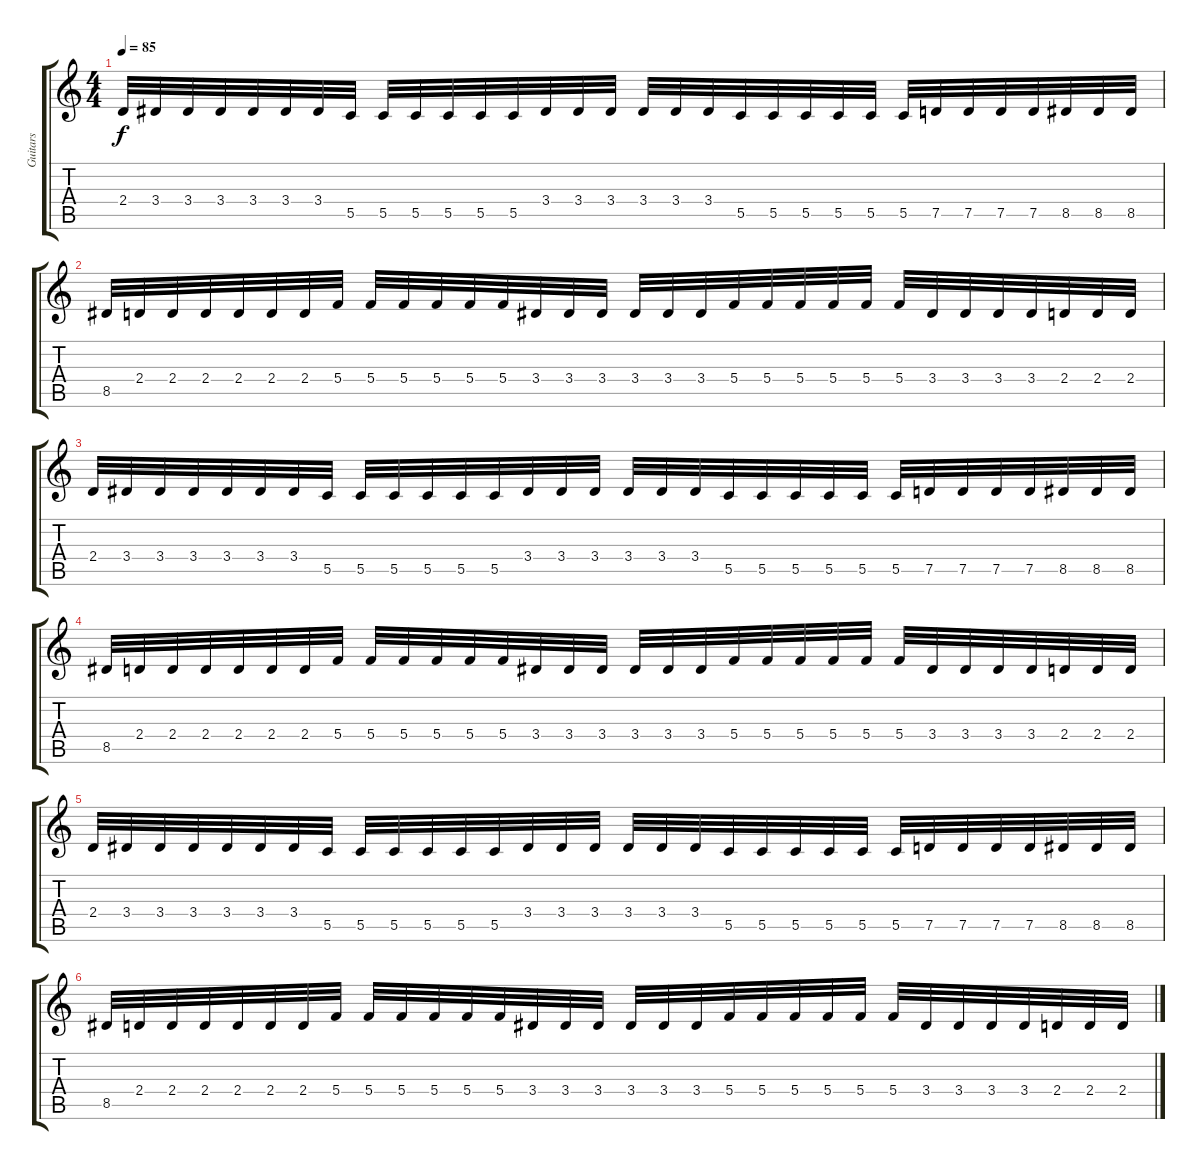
\track ("Guitars" "Guitars") {instrument distortionguitar}
\staff {score tabs}
\tuning (D4 A3 F3 C3 G2 D2) {hide}
\ts (4 4)
\tempo 85
\clef g2
\ks c
2.4.32{dy f volume 12} 3.4.32 3.4.32 3.4.32 3.4.32 3.4.32 3.4.32 5.5.32 5.5.32 5.5.32 5.5.32 5.5.32 5.5.32 3.4.32 3.4.32 3.4.32 3.4.32 3.4.32 3.4.32 5.5.32 5.5.32 5.5.32 5.5.32 5.5.32 5.5.32 7.5.32 7.5.32 7.5.32 7.5.32 8.5.32 8.5.32 8.5.32 |
8.5.32 2.4.32 2.4.32 2.4.32 2.4.32 2.4.32 2.4.32 5.4.32 5.4.32 5.4.32 5.4.32 5.4.32 5.4.32 3.4.32 3.4.32 3.4.32 3.4.32 3.4.32 3.4.32 5.4.32 5.4.32 5.4.32 5.4.32 5.4.32 5.4.32 3.4.32 3.4.32 3.4.32 3.4.32 2.4.32 2.4.32 2.4.32 |
2.4.32{volume 9} 3.4.32 3.4.32 3.4.32 3.4.32 3.4.32 3.4.32 5.5.32 5.5.32 5.5.32 5.5.32 5.5.32 5.5.32 3.4.32 3.4.32 3.4.32 3.4.32 3.4.32 3.4.32 5.5.32 5.5.32 5.5.32 5.5.32 5.5.32 5.5.32 7.5.32 7.5.32 7.5.32 7.5.32 8.5.32 8.5.32 8.5.32 |
8.5.32 2.4.32 2.4.32 2.4.32 2.4.32 2.4.32 2.4.32 5.4.32 5.4.32 5.4.32 5.4.32 5.4.32 5.4.32 3.4.32 3.4.32 3.4.32 3.4.32 3.4.32 3.4.32 5.4.32 5.4.32 5.4.32 5.4.32 5.4.32 5.4.32 3.4.32 3.4.32 3.4.32 3.4.32 2.4.32 2.4.32 2.4.32 |
2.4.32{volume 0} 3.4.32 3.4.32 3.4.32 3.4.32 3.4.32 3.4.32 5.5.32 5.5.32 5.5.32 5.5.32 5.5.32 5.5.32 3.4.32 3.4.32 3.4.32 3.4.32 3.4.32 3.4.32 5.5.32 5.5.32 5.5.32 5.5.32 5.5.32 5.5.32 7.5.32 7.5.32 7.5.32 7.5.32 8.5.32 8.5.32 8.5.32 |
8.5.32 2.4.32 2.4.32 2.4.32 2.4.32 2.4.32 2.4.32 5.4.32 5.4.32 5.4.32 5.4.32 5.4.32 5.4.32 3.4.32 3.4.32 3.4.32 3.4.32 3.4.32 3.4.32 5.4.32 5.4.32 5.4.32 5.4.32 5.4.32 5.4.32 3.4.32 3.4.32 3.4.32 3.4.32 2.4.32 2.4.32 2.4.32
